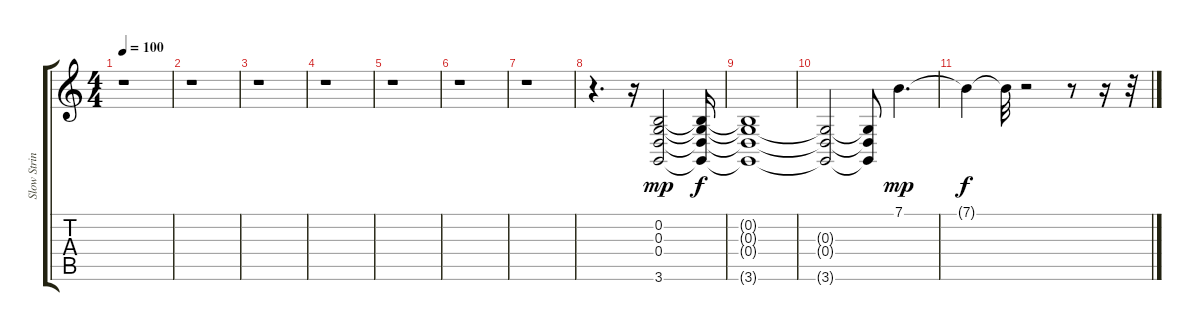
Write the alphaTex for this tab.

\track ("Slow Strings" "Slow Strin") {instrument stringensemble2}
\staff {score tabs}
\tuning (E4 B3 G3 D3 A2 E2) {hide}
\ts (4 4)
\tempo 100
\clef g2
\ks c
r.1{dy f} |
r.1 |
r.1 |
r.1 |
r.1 |
r.1 |
r.1 |
r.4{d} r.16 (0.2 0.3 0.4 3.6).2{dy mp volume 16} (0.2{t} 0.3{t} 0.4{t} 3.6{t}).16{dy f} |
(0.2{t} 0.3{t} 0.4{t} 3.6{t}).1 |
(0.3{t} 0.4{t} 3.6{t}).2 (0.3{t} 0.4{t} 3.6{t}).8 7.1.4{d dy mp volume 15} |
7.1{t}.4{dy f} 7.1{t}.32 r.2 r.8 r.16 r.32
